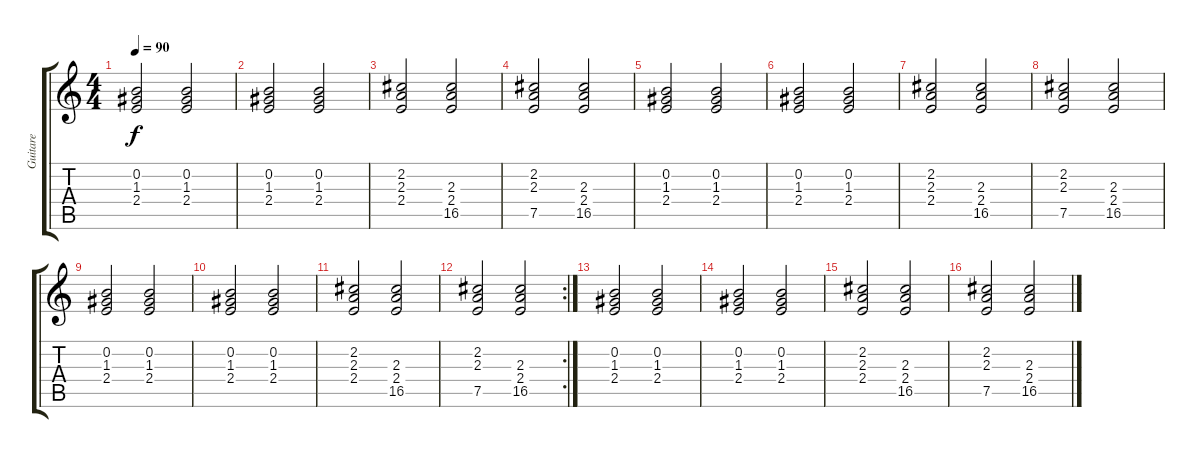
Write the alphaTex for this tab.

\track ("Guitare" "Guitare") {instrument acousticguitarnylon}
\staff {score tabs}
\tuning (E4 B3 G3 D3 A2 E2) {hide}
\ts (4 4)
\tempo 90
\clef g2
\ks c
(0.2 1.3 2.4).2{dy f} (0.2 1.3 2.4).2 |
(0.2 1.3 2.4).2 (0.2 1.3 2.4).2 |
(2.2 2.3 2.4).2 (2.3 2.4 16.5).2 |
(2.2 2.3 7.5).2 (2.3 2.4 16.5).2 |
(0.2 1.3 2.4).2 (0.2 1.3 2.4).2 |
(0.2 1.3 2.4).2 (0.2 1.3 2.4).2 |
(2.2 2.3 2.4).2 (2.3 2.4 16.5).2 |
(2.2 2.3 7.5).2 (2.3 2.4 16.5).2 |
(0.2 1.3 2.4).2 (0.2 1.3 2.4).2 |
(0.2 1.3 2.4).2 (0.2 1.3 2.4).2 |
(2.2 2.3 2.4).2 (2.3 2.4 16.5).2 |
\rc 2
(2.2 2.3 7.5).2 (2.3 2.4 16.5).2 |
(0.2 1.3 2.4).2 (0.2 1.3 2.4).2 |
(0.2 1.3 2.4).2 (0.2 1.3 2.4).2 |
(2.2 2.3 2.4).2 (2.3 2.4 16.5).2 |
(2.2 2.3 7.5).2 (2.3 2.4 16.5).2
